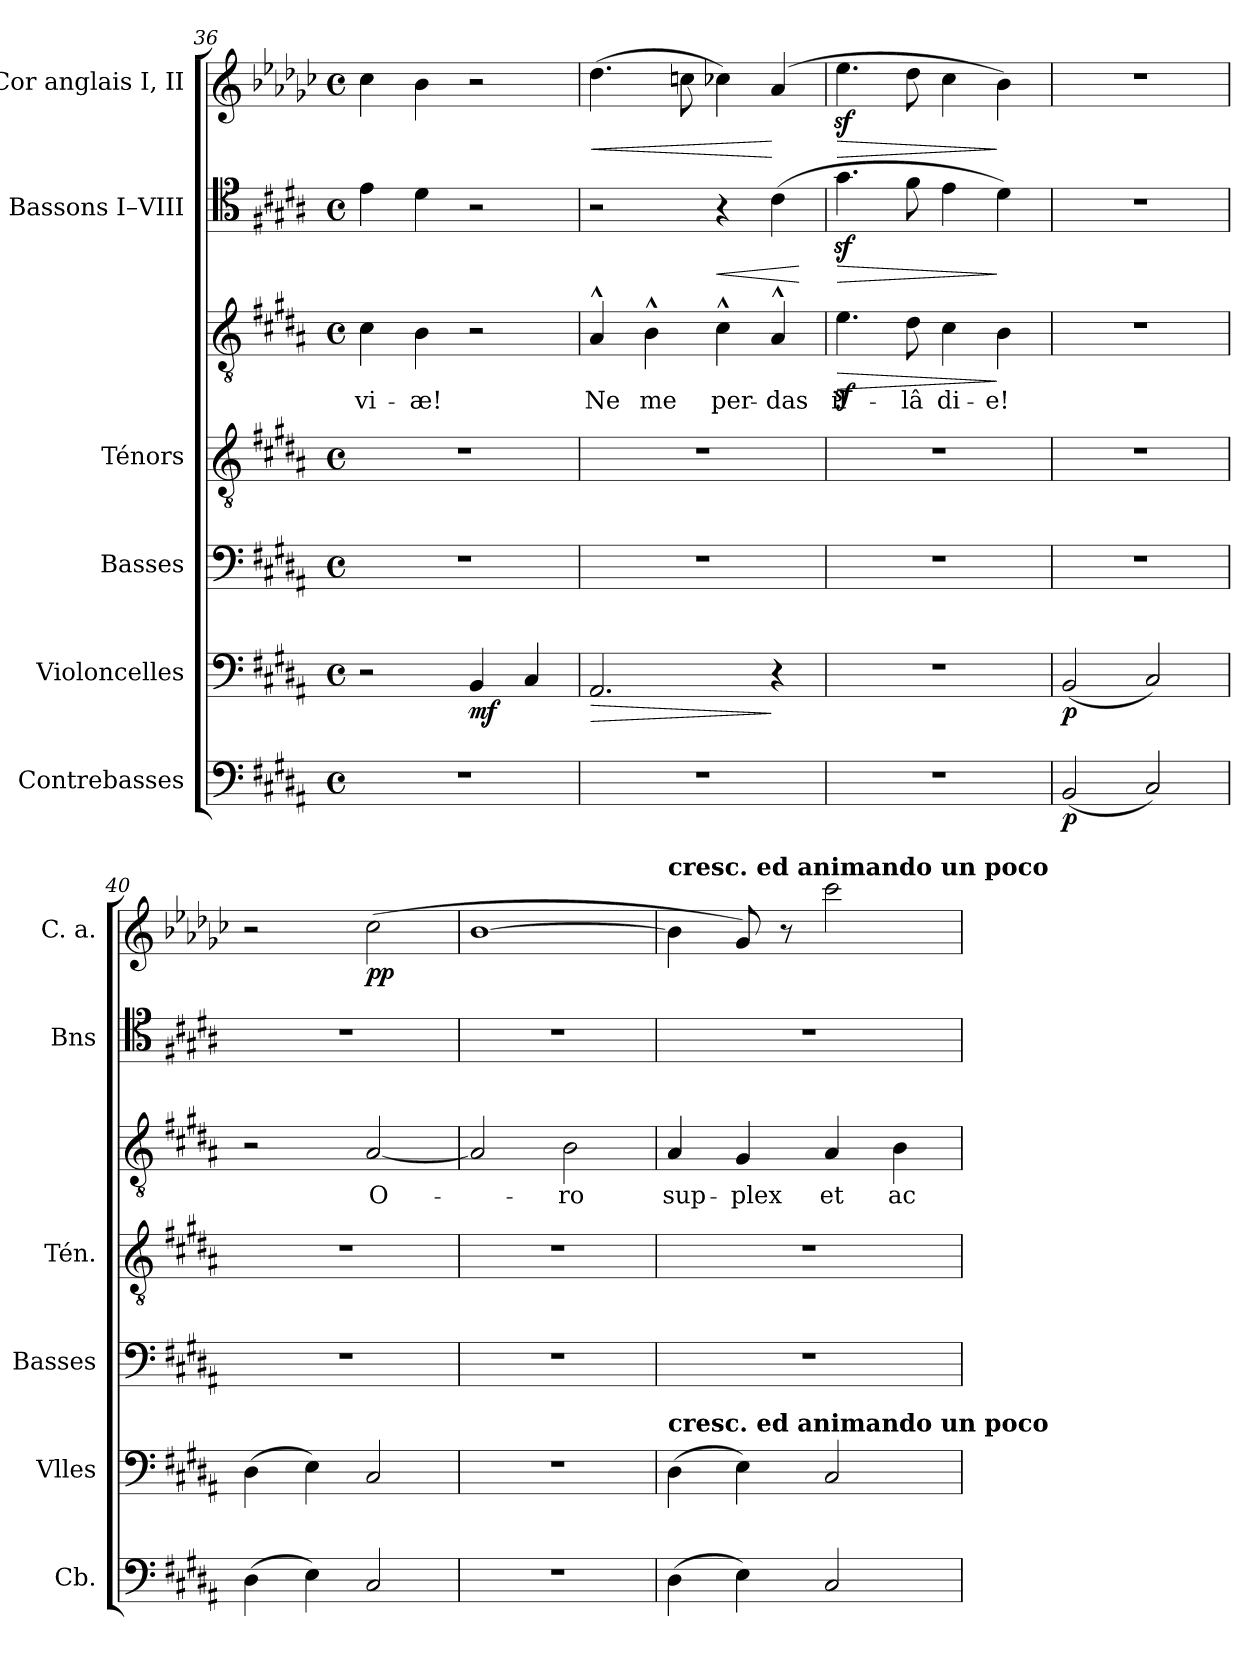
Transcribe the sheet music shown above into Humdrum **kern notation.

**kern	**dynam	**kern	**dynam	**kern	**kern	**kern	**text	**dynam	**kern	**dynam	**kern	**dynam
*part6	*part6	*part5	*part5	*part4	*part3	*part3	*part3	*part3	*part2	*part2	*part1	*part1
*staff7	*staff7	*staff6	*staff6	*staff5	*staff4	*staff3	*staff3	*staff3/4	*staff2	*staff2	*staff1	*staff1
*I"Contrebasses	*	*I"Violoncelles	*	*I"Basses	*I"Ténors	*	*	*	*I"Bassons I–VIII	*	*I"Cor anglais I, II	*
*I'Cb.	*	*I'Vlles	*	*I'Basses	*I'Tén.	*	*	*	*I'Bns	*	*I'C. a.	*
*clefF4	*	*clefF4	*	*clefF4	*clefGv2	*clefGv2	*	*	*clefC4	*	*clefG2	*
*ITrd7c12	*	*	*	*	*ITrd7c12	*ITrd7c12	*	*	*	*	*ITrd5c7	*
*k[f#c#g#d#a#]	*	*k[f#c#g#d#a#]	*	*k[f#c#g#d#a#]	*k[f#c#g#d#a#]	*k[f#c#g#d#a#]	*	*	*k[f#c#g#d#a#]	*	*k[f#c#g#d#a#]	*
*B:	*	*B:	*	*B:	*B:	*B:	*	*	*B:	*	*B:	*
*M4/4	*	*M4/4	*	*M4/4	*M4/4	*M4/4	*	*	*M4/4	*	*M4/4	*
*met(c)	*	*met(c)	*	*met(c)	*met(c)	*met(c)	*	*	*met(c)	*	*met(c)	*
=36	=36	=36	=36	=36	=36	=36	=36	=36	=36	=36	=36	=36
!	!	!	!	!	!	!	!LO:LY:b:color=#000000	!	!	!	!	!
1r	.	2r	.	1r	1r	4C#i\	vi-	.	4ei\	.	4ei\	.
!	!	!	!	!	!	!	!LO:LY:b:color=#000000	!	!	!	!	!
.	.	.	.	.	.	4BBi\	-æ!	.	4d#i\	.	4d#i\	.
.	.	4BBi/	mf	.	.	2r	.	.	2r	.	2r	.
.	.	4C#i/	.	.	.	.	.	.	.	.	.	.
=37	=37	=37	=37	=37	=37	=37	=37	=37	=37	=37	=37	=37
!	!	!	!LO:HP:b	!	!	!	!	!	!	!	!	!
!	!	!	!	!	!	!	!LO:LY:b:color=#000000	!	!	!	!	!LO:HP:b
1r	.	2.AA#i/	>	1r	1r	4AA#^^i/	Ne	.	2r	.	(4.f#i\	<
!	!	!	!	!	!	!	!LO:LY:b:color=#000000	!	!	!	!	!
.	.	.	.	.	.	4BB^^i\	me	.	.	.	.	.
.	.	.	.	.	.	.	.	.	.	.	8e#Xi\	.
!	!	!	!	!	!	!	!LO:LY:b:color=#000000	!	!	!LO:HP:b	!	!
.	.	.	.	.	.	4C#^^i\	per-	.	4r	<	4eni\)	.
!	!	!	!	!	!	!	!LO:LY:b:color=#000000	!	!	!	!	!
.	.	4r	]	.	.	4AA#^^i/	-das	.	(4c#i\	.	(4c#i/	[
.	.	.	.	.	.	.	.	.	.	[	.	.
=38	=38	=38	=38	=38	=38	=38	=38	=38	=38	=38	=38	=38
!	!	!	!	!	!	!	!LO:LY:b:color=#000000	!LO:HP:b	!	!LO:HP:b	!	!LO:HP:b
1r	.	1r	.	1r	1r	4.Ezi\	il-	>	4.g#zi\	>	4.g#zi\	>
!	!	!	!	!	!	!	!LO:LY:b:color=#000000	!	!	!	!	!
.	.	.	.	.	.	8D#i\	-lâ	.	8f#i\	.	8f#i\	.
!	!	!	!	!	!	!	!LO:LY:b:color=#000000	!	!	!	!	!
.	.	.	.	.	.	4C#i\	di-	.	4ei\	.	4ei\	.
!	!	!	!	!	!	!	!LO:LY:b:color=#000000	!	!	!	!	!
.	.	.	.	.	.	4BBi\	-e!	]	4d#i\)	]	4d#i\)	]
=39	=39	=39	=39	=39	=39	=39	=39	=39	=39	=39	=39	=39
(2BBBi/	p	(2BBi/	p	1r	1r	1r	.	.	1r	.	1r	.
2CC#i/)	.	2C#i/)	.	.	.	.	.	.	.	.	.	.
!!LO:PB:g=z
=40	=40	=40	=40	=40	=40	=40	=40	=40	=40	=40	=40	=40
(4DD#i\	.	(4D#i\	.	1r	1r	2r	.	.	1r	.	2r	.
4EEi\)	.	4Ei\)	.	.	.	.	.	.	.	.	.	.
!	!	!	!	!	!	!	!LO:LY:b:color=#000000	!	!	!	!	!
2CC#i/	.	2C#i/	.	.	.	[<2AA#i/	O-	.	.	.	(2ei\	pp
=41	=41	=41	=41	=41	=41	=41	=41	=41	=41	=41	=41	=41
1r	.	1r	.	1r	1r	2AA#i/]	.	.	1r	.	[>1d#i	.
!	!	!	!	!	!	!	!LO:LY:b:color=#000000	!	!	!	!	!
.	.	.	.	.	.	2BBi\	-ro	.	.	.	.	.
=42	=42	=42	=42	=42	=42	=42	=42	=42	=42	=42	=42	=42
!	!	!	!	!	!	!	!	!	!	!	!LO:TX:a:B:t=cresc. ed animando un poco	!
!	!	!LO:TX:a:B:t=cresc. ed animando un poco	!	!	!	!	!	!	!	!	!	!
!	!	!	!	!	!	!	!LO:LY:b:color=#000000	!	!	!	!	!
(4DD#i\	.	(4D#i\	.	1r	1r	4AA#i/	sup-	.	1r	.	4d#i\]	.
!	!	!	!	!	!	!	!LO:LY:b:color=#000000	!	!	!	!	!
4EEi\)	.	4Ei\)	.	.	.	4GG#i/	-plex	.	.	.	8Bi/)	.
.	.	.	.	.	.	.	.	.	.	.	8r	.
!	!	!	!	!	!	!	!LO:LY:b:color=#000000	!	!	!	!	!
2CC#i/	.	2C#i/	.	.	.	4AA#i/	et	.	.	.	2eei\	.
!	!	!	!	!	!	!	!LO:LY:b:color=#000000	!	!	!	!	!
.	.	.	.	.	.	4BBi\	ac-	.	.	.	.	.
=	=	=	=	=	=	=	=	=	=	=	=	=
*-	*-	*-	*-	*-	*-	*-	*-	*-	*-	*-	*-	*-
